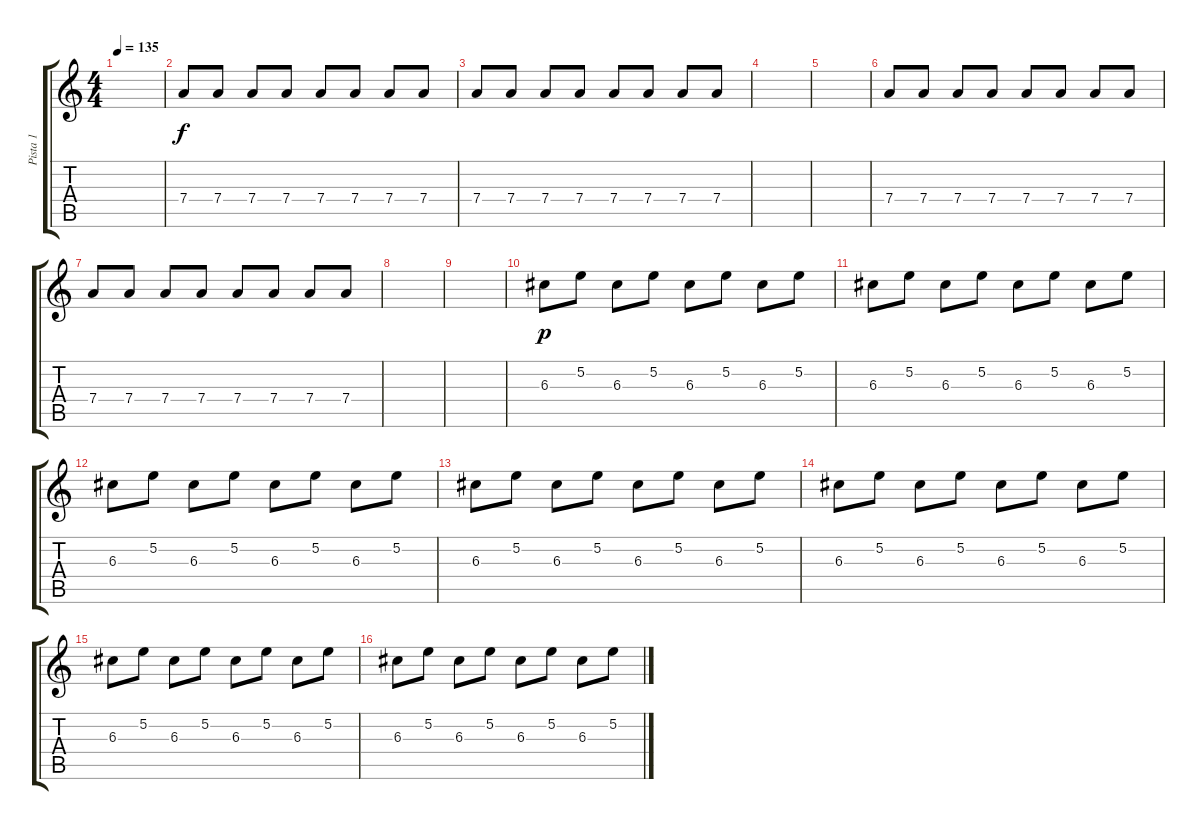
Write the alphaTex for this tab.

\track ("Pista 1" "Pista 1") {instrument overdrivenguitar}
\staff {score tabs}
\tuning (E4 B3 G3 D3 A2 E2) {hide}
\ts (4 4)
\tempo 135
\clef g2
\ks c
|
7.4.8{dy f} 7.4.8 7.4.8 7.4.8 7.4.8 7.4.8 7.4.8 7.4.8 |
7.4.8 7.4.8 7.4.8 7.4.8 7.4.8 7.4.8 7.4.8 7.4.8 |
|
|
7.4.8 7.4.8 7.4.8 7.4.8 7.4.8 7.4.8 7.4.8 7.4.8 |
7.4.8 7.4.8 7.4.8 7.4.8 7.4.8 7.4.8 7.4.8 7.4.8 |
|
|
6.3.8{dy p volume 5} 5.2.8 6.3.8 5.2.8 6.3.8 5.2.8 6.3.8 5.2.8 |
6.3.8 5.2.8 6.3.8 5.2.8 6.3.8 5.2.8 6.3.8 5.2.8 |
6.3.8{volume 5} 5.2.8 6.3.8 5.2.8 6.3.8 5.2.8 6.3.8 5.2.8 |
6.3.8 5.2.8 6.3.8 5.2.8 6.3.8 5.2.8 6.3.8 5.2.8 |
6.3.8{volume 5} 5.2.8 6.3.8 5.2.8 6.3.8 5.2.8 6.3.8 5.2.8 |
6.3.8 5.2.8 6.3.8 5.2.8 6.3.8 5.2.8 6.3.8 5.2.8 |
6.3.8{volume 5} 5.2.8 6.3.8 5.2.8 6.3.8 5.2.8 6.3.8 5.2.8
